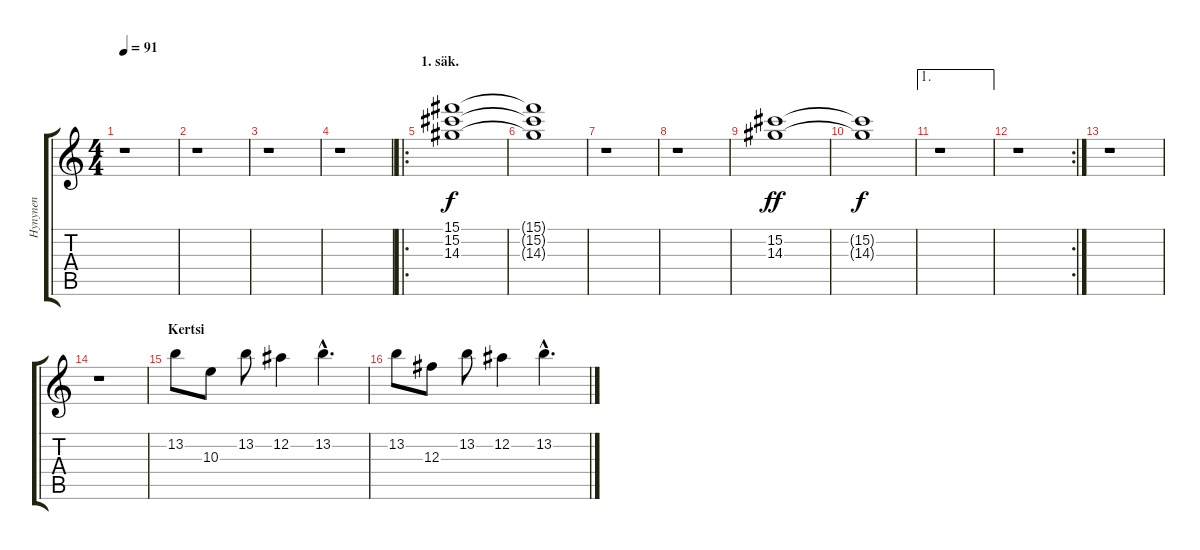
\track ("Hynynen" "Hynynen") {instrument distortionguitar}
\staff {score tabs}
\tuning (Eb4 Bb3 Gb3 Db3 Ab2 Db2) {hide}
\ts (4 4)
\tempo 91
\clef g2
\ks c
r.1{dy f} |
r.1 |
r.1 |
r.1{volume 8 balance 3} |
\ro
\section ("" "1. säk.")
(15.1 15.2 14.3).1{volume 0} |
(15.1{t} 15.2{t} 14.3{t}).1 |
r.1{volume 8} |
r.1 |
(15.2 14.3).1{dy ff volume 0} |
(15.2{t} 14.3{t}).1{dy f} |
\ae 1
r.1{volume 8} |
\rc 2
r.1 |
r.1 |
r.1 |
\section ("" "Kertsi")
13.2.8{volume 9} 10.3.8 13.2.8 12.2.4 13.2{hac}.4{d} |
13.2.8 12.3.8 13.2.8 12.2.4 13.2{hac}.4{d}
